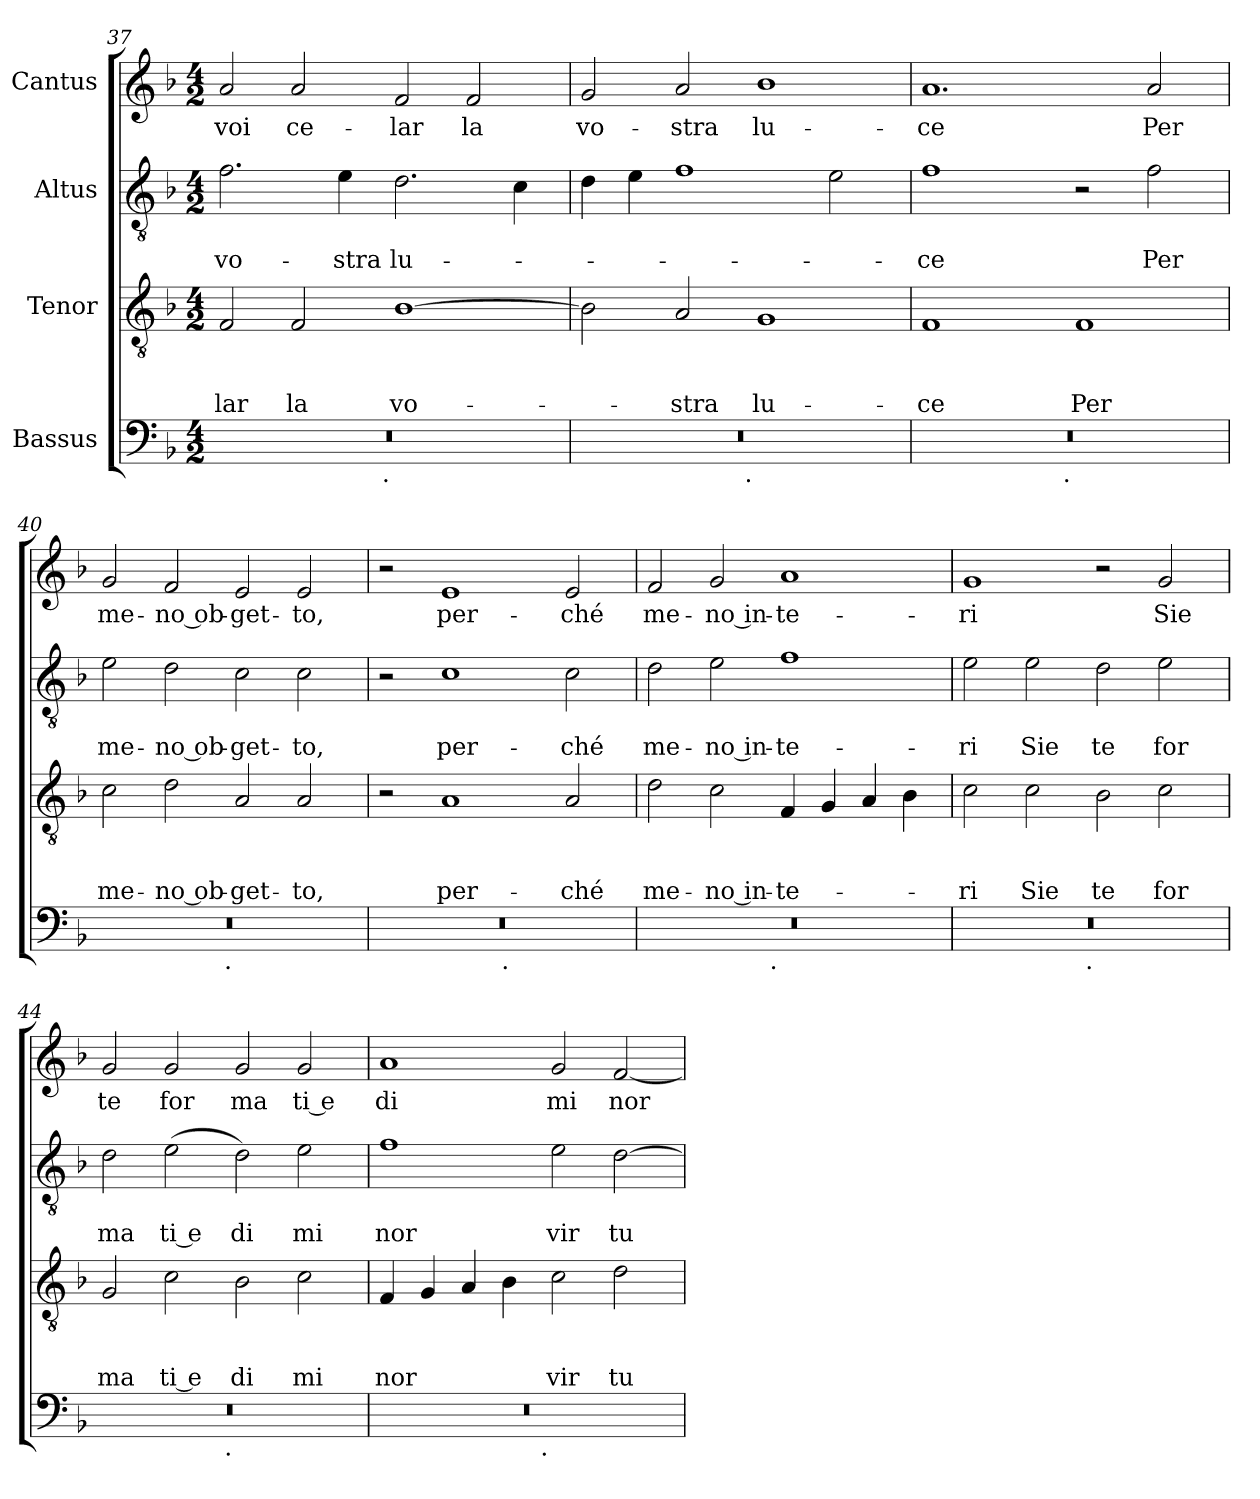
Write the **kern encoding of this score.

**kern	**kern	**text	**text	**text	**kern	**text	**text	**kern	**text
*part4	*part3	*part3	*part3	*part3	*part2	*part2	*part2	*part1	*part1
*staff4	*staff3	*staff3	*staff3	*staff3	*staff2	*staff2	*staff2	*staff1	*staff1
*I"Bassus	*I"Tenor	*	*	*	*I"Altus	*	*	*I"Cantus	*
!!LO:LB:g=z
*clefF4	*clefGv2	*	*	*	*clefGv2	*	*	*clefG2	*
*k[b-]	*k[b-]	*	*	*	*k[b-]	*	*	*k[b-]	*
*F:	*F:	*	*	*	*F:	*	*	*F:	*
*M4/2	*M4/2	*	*	*	*M4/2	*	*	*M4/2	*
=37	=37	=37	=37	=37	=37	=37	=37	=37	=37
!	!	!	!	!LO:LY:b	!	!	!LO:LY:b	!	!LO:LY:b
*^	*	*	*	*	*	*	*	*	*
0r	2ryy	2F/	.	.	lar	2.f\	.	vo-	2a/	voi
!	!	!	!	!	!LO:LY:b	!	!	!	!	!LO:LY:b
.	4...ryy	2F/	.	.	la	.	.	.	2a/	ce-
!	!	!	!	!	!	!	!	!LO:LY:b	!	!
.	.	.	.	.	.	4e\	.	-stra	.	.
!	!LO:TX:b:t=.	!	!	!	!	!	!	!	!	!
.	1ryy	.	.	.	.	.	.	.	.	.
!	!	!	!	!	!LO:LY:b	!	!	!LO:LY:b	!	!LO:LY:b
.	.	[>1B-	.	.	vo-	2.d\	.	lu-	2f/	-lar
!	!	!	!	!	!	!	!	!	!	!LO:LY:b
.	.	.	.	.	.	.	.	.	2f/	la
.	.	.	.	.	.	4c\	.	.	.	.
.	32ryy	.	.	.	.	.	.	.	.	.
=38	=38	=38	=38	=38	=38	=38	=38	=38	=38	=38
!	!	!	!	!	!	!	!	!	!	!LO:LY:b
0r	2ryy	2B-\]	.	.	.	4d\	.	.	2g/	vo-
.	.	.	.	.	.	4e\	.	.	.	.
!	!	!	!	!	!LO:LY:b	!	!	!	!	!LO:LY:b
.	4...ryy	2A/	.	.	-stra	1f	.	.	2a/	-stra
!	!LO:TX:b:t=.	!	!	!	!	!	!	!	!	!
.	1ryy	.	.	.	.	.	.	.	.	.
!	!	!	!	!	!LO:LY:b	!	!	!	!	!LO:LY:b
.	.	1G	.	.	lu-	.	.	.	1b-	lu-
.	.	.	.	.	.	2e\	.	.	.	.
.	32ryy	.	.	.	.	.	.	.	.	.
=39	=39	=39	=39	=39	=39	=39	=39	=39	=39	=39
!	!	!	!	!	!LO:LY:b	!	!	!LO:LY:b	!	!LO:LY:b
0r	2ryy	1F	.	.	-ce	1f	.	-ce	1.a	-ce
.	4...ryy	.	.	.	.	.	.	.	.	.
!	!LO:TX:b:t=.	!	!	!	!	!	!	!	!	!
.	1ryy	.	.	.	.	.	.	.	.	.
!	!	!	!	!	!LO:LY:b	!	!	!	!	!
.	.	1F	.	.	Per	2r	.	.	.	.
!	!	!	!	!	!	!	!	!LO:LY:b	!	!LO:LY:b
.	.	.	.	.	.	2f\	.	Per	2a/	Per
.	32ryy	.	.	.	.	.	.	.	.	.
=40	=40	=40	=40	=40	=40	=40	=40	=40	=40	=40
!	!	!	!	!	!LO:LY:b	!	!	!LO:LY:b	!	!LO:LY:b
0r	2ryy	2c\	.	.	me-	2e\	.	me-	2g/	me-
!	!	!	!	!	!LO:LY:b:rj	!	!	!LO:LY:b:rj	!	!LO:LY:b:rj
.	4...ryy	2d\	.	.	-no ob-	2d\	.	-no ob-	2f/	-no ob-
!	!LO:TX:b:t=.	!	!	!	!	!	!	!	!	!
.	1ryy	.	.	.	.	.	.	.	.	.
!	!	!	!	!	!LO:LY:b	!	!	!LO:LY:b	!	!LO:LY:b
.	.	2A/	.	.	-get-	2c\	.	-get-	2e/	-get-
!	!	!	!	!	!LO:LY:b	!	!	!LO:LY:b	!	!LO:LY:b
.	.	2A/	.	.	-to,	2c\	.	-to,	2e/	-to,
.	32ryy	.	.	.	.	.	.	.	.	.
=41	=41	=41	=41	=41	=41	=41	=41	=41	=41	=41
0r	2ryy	2r	.	.	.	2r	.	.	2r	.
!	!	!	!	!	!LO:LY:b	!	!	!LO:LY:b	!	!LO:LY:b
.	4...ryy	1A	.	.	per-	1c	.	per-	1e	per-
!	!LO:TX:b:t=.	!	!	!	!	!	!	!	!	!
.	1ryy	.	.	.	.	.	.	.	.	.
!	!	!	!	!	!LO:LY:b	!	!	!LO:LY:b	!	!LO:LY:b
.	.	2A/	.	.	-ché	2c\	.	-ché	2e/	-ché
.	32ryy	.	.	.	.	.	.	.	.	.
=42	=42	=42	=42	=42	=42	=42	=42	=42	=42	=42
!	!	!	!	!	!LO:LY:b	!	!	!LO:LY:b	!	!LO:LY:b
0r	2ryy	2d\	.	.	me-	2d\	.	me-	2f/	me-
!	!	!	!	!	!LO:LY:b:rj	!	!	!LO:LY:b:rj	!	!LO:LY:b:rj
.	4...ryy	2c\	.	.	-no in-	2e\	.	-no in-	2g/	-no in-
!	!LO:TX:b:t=.	!	!	!	!	!	!	!	!	!
.	1ryy	.	.	.	.	.	.	.	.	.
!	!	!	!	!	!LO:LY:b	!	!	!LO:LY:b	!	!LO:LY:b
.	.	4F/	.	.	-te-	1f	.	-te-	1a	-te-
.	.	4G/	.	.	.	.	.	.	.	.
.	.	4A/	.	.	.	.	.	.	.	.
.	.	4B-\	.	.	.	.	.	.	.	.
.	32ryy	.	.	.	.	.	.	.	.	.
!!LO:PB:g=z
=43	=43	=43	=43	=43	=43	=43	=43	=43	=43	=43
!	!	!	!	!	!LO:LY:b	!	!	!LO:LY:b	!	!LO:LY:b
0r	2ryy	2c\	.	.	-ri	2e\	.	-ri	1g	-ri
!	!	!	!	!	!LO:LY:b	!	!	!LO:LY:b	!	!
.	4...ryy	2c\	.	.	Sie	2e\	.	Sie	.	.
!	!LO:TX:b:t=.	!	!	!	!	!	!	!	!	!
.	1ryy	.	.	.	.	.	.	.	.	.
!	!	!	!	!	!LO:LY:b	!	!	!LO:LY:b	!	!
.	.	2B-\	.	.	te	2d\	.	te	2r	.
!	!	!	!	!	!LO:LY:b	!	!	!LO:LY:b	!	!LO:LY:b
.	.	2c\	.	.	for	2e\	.	for	2g/	Sie
.	32ryy	.	.	.	.	.	.	.	.	.
=44	=44	=44	=44	=44	=44	=44	=44	=44	=44	=44
!	!	!	!	!	!LO:LY:b	!	!	!LO:LY:b	!	!LO:LY:b
0r	2ryy	2G/	.	.	ma	2d\	.	ma	2g/	te
!	!	!	!	!	!LO:LY:b:rj	!	!	!LO:LY:b:rj	!	!LO:LY:b
.	4...ryy	2c\	.	.	ti e	(<2e\	.	ti e	2g/	for
!	!LO:TX:b:t=.	!	!	!	!	!	!	!	!	!
.	1ryy	.	.	.	.	.	.	.	.	.
!	!	!	!	!	!LO:LY:b	!	!	!LO:LY:b	!	!LO:LY:b
.	.	2B-\	.	.	di	2d\)	.	di	2g/	ma
!	!	!	!	!	!LO:LY:b	!	!	!LO:LY:b	!	!LO:LY:b:rj
.	.	2c\	.	.	mi	2e\	.	mi	2g/	ti e
.	32ryy	.	.	.	.	.	.	.	.	.
=45	=45	=45	=45	=45	=45	=45	=45	=45	=45	=45
!	!	!	!	!	!LO:LY:b	!	!	!LO:LY:b	!	!LO:LY:b
0r	2ryy	4F/	.	.	nor	1f	.	nor	1a	di
.	.	4G/	.	.	.	.	.	.	.	.
.	4...ryy	4A/	.	.	.	.	.	.	.	.
.	.	4B-\	.	.	.	.	.	.	.	.
!	!LO:TX:b:t=.	!	!	!	!	!	!	!	!	!
.	1ryy	.	.	.	.	.	.	.	.	.
!	!	!	!	!	!LO:LY:b	!	!	!LO:LY:b	!	!LO:LY:b
.	.	2c\	.	.	vir	2e\	.	vir	2g/	mi
!	!	!	!	!	!LO:LY:b	!	!	!LO:LY:b	!	!LO:LY:b
.	.	2d\	.	.	tu	[>2d\	.	tu	[<2f/	nor
.	32ryy	.	.	.	.	.	.	.	.	.
*v	*v	*	*	*	*	*	*	*	*	*
=	=	=	=	=	=	=	=	=	=
*-	*-	*-	*-	*-	*-	*-	*-	*-	*-
